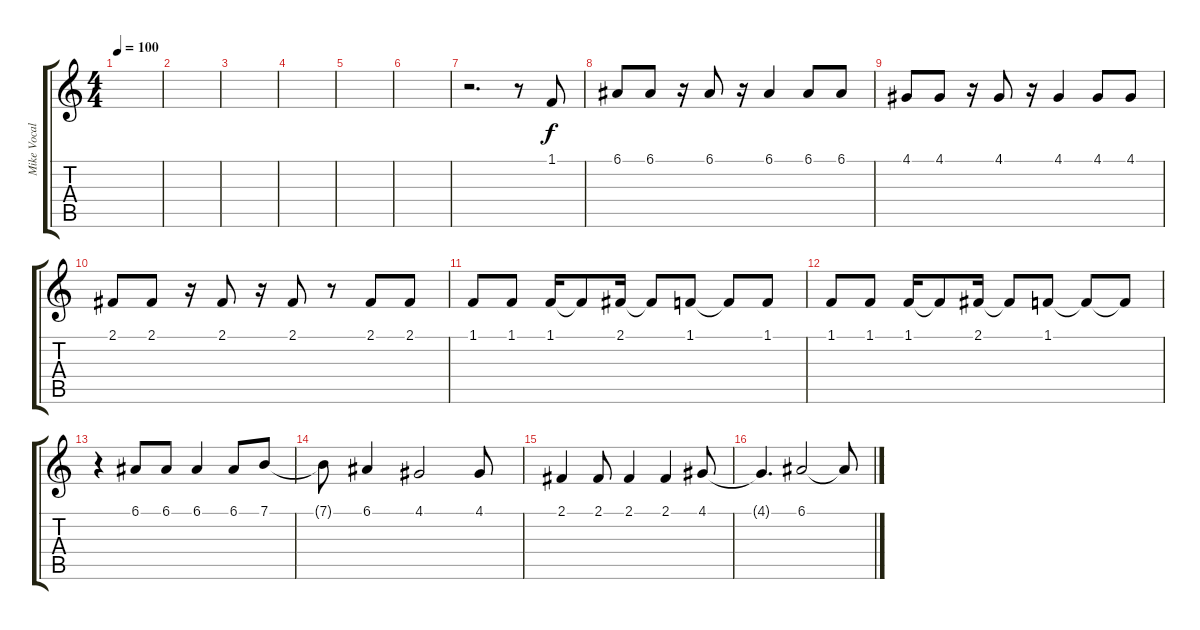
\track ("Mike Vocals" "Mike Vocal") {instrument harmonica}
\staff {score tabs}
\tuning (E4 B3 G3 D3 A2 E2) {hide}
\ts (4 4)
\tempo 100
\clef g2
\ks c
|
|
|
|
|
|
r.2{d} r.8 1.1.8{volume 16} |
6.1.8 6.1.8 r.16 6.1.8 r.16 6.1.4 6.1.8 6.1.8 |
4.1.8{volume 16} 4.1.8 r.16 4.1.8 r.16 4.1.4 4.1.8 4.1.8 |
2.1.8{volume 16} 2.1.8 r.16 2.1.8 r.16 2.1.8 r.8 2.1.8 2.1.8 |
1.1.8{volume 16} 1.1.8 1.1.16 1.1{t}.8 2.1.16 2.1{t}.8 1.1.8 1.1{t}.8 1.1.8 |
1.1.8{volume 16} 1.1.8 1.1.16 1.1{t}.8 2.1.16 2.1{t}.8 1.1.8 1.1{t}.8 1.1{t}.8 |
r.4 6.1.8{volume 16} 6.1.8 6.1.4 6.1.8 7.1.8 |
7.1{t}.8 6.1.4 4.1.2 4.1.8 |
2.1.4 2.1.8 2.1.4 2.1.4 4.1.8 |
4.1{t}.4{d} 6.1.2 6.1{t}.8
